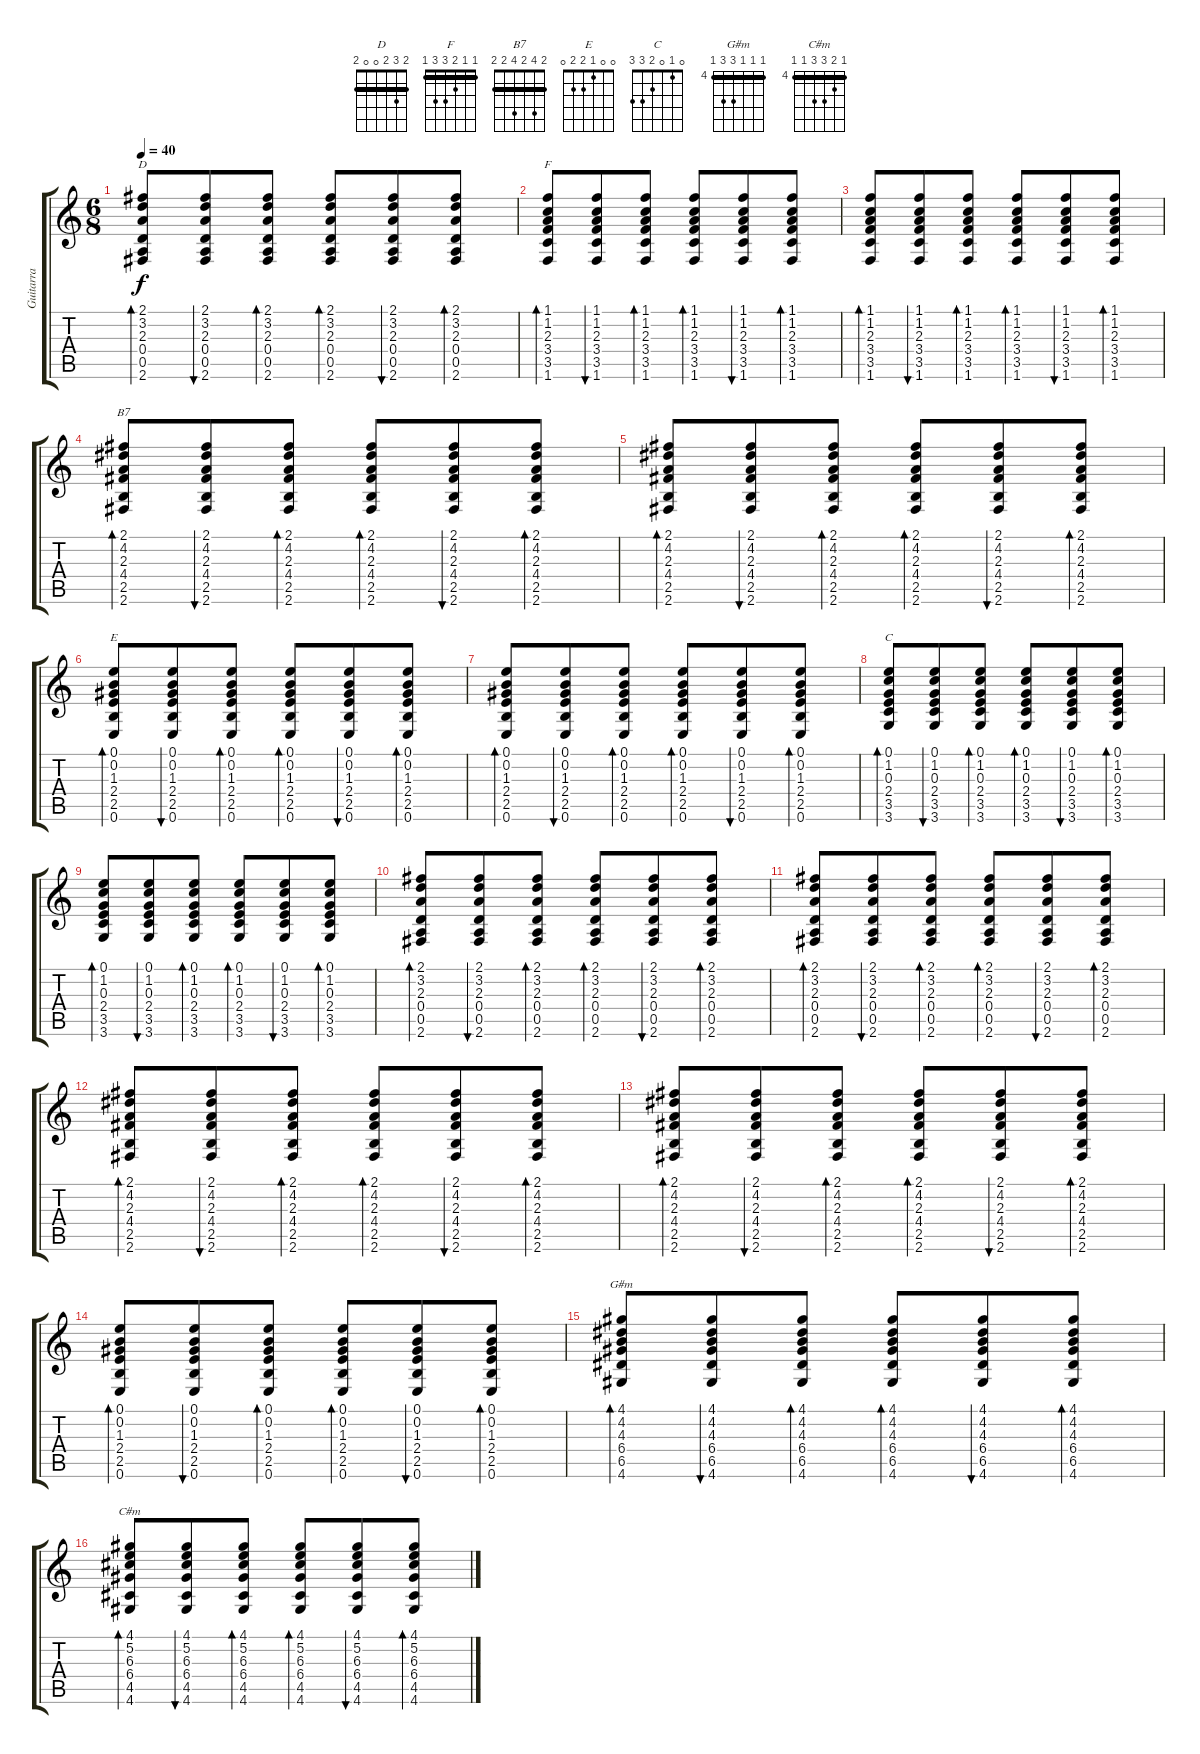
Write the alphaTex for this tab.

\track ("Guitarra" "Guitarra") {instrument acousticguitarnylon}
\staff {score tabs}
\tuning (E4 B3 G3 D3 A2 E2) {hide}
\chord ("D" 2 3 2 0 0 2) {barre 2}
\chord ("F" 1 1 2 3 3 1) {barre 1}
\chord ("B7" 2 4 2 4 2 2) {barre 2}
\chord ("E" 0 0 1 2 2 0)
\chord ("C" 0 1 0 2 3 3)
\chord ("G#m" 4 4 4 6 6 4) {firstfret 4 barre 4}
\chord ("C#m" 4 5 6 6 4 4) {firstfret 4 barre 4}
\ts (6 8)
\tempo 40
\clef g2
\ks c
(2.1 3.2 2.3 0.4 0.5 2.6).8{bd 30 ch "D" dy f} (2.1 3.2 2.3 0.4 0.5 2.6).8{bu 30} (2.1 3.2 2.3 0.4 0.5 2.6).8{bd 30} (2.1 3.2 2.3 0.4 0.5 2.6).8{bd 30} (2.1 3.2 2.3 0.4 0.5 2.6).8{bu 30} (2.1 3.2 2.3 0.4 0.5 2.6).8{bd 30} |
(1.1 1.2 2.3 3.4 3.5 1.6).8{bd 30 ch "F"} (1.1 1.2 2.3 3.4 3.5 1.6).8{bu 30} (1.1 1.2 2.3 3.4 3.5 1.6).8{bd 30} (1.1 1.2 2.3 3.4 3.5 1.6).8{bd 30} (1.1 1.2 2.3 3.4 3.5 1.6).8{bu 30} (1.1 1.2 2.3 3.4 3.5 1.6).8{bd 30} |
(1.1 1.2 2.3 3.4 3.5 1.6).8{bd 30} (1.1 1.2 2.3 3.4 3.5 1.6).8{bu 30} (1.1 1.2 2.3 3.4 3.5 1.6).8{bd 30} (1.1 1.2 2.3 3.4 3.5 1.6).8{bd 30} (1.1 1.2 2.3 3.4 3.5 1.6).8{bu 30} (1.1 1.2 2.3 3.4 3.5 1.6).8{bd 30} |
(2.1 4.2 2.3 4.4 2.5 2.6).8{bd 30 ch "B7"} (2.1 4.2 2.3 4.4 2.5 2.6).8{bu 30} (2.1 4.2 2.3 4.4 2.5 2.6).8{bd 30} (2.1 4.2 2.3 4.4 2.5 2.6).8{bd 30} (2.1 4.2 2.3 4.4 2.5 2.6).8{bu 30} (2.1 4.2 2.3 4.4 2.5 2.6).8{bd 30} |
(2.1 4.2 2.3 4.4 2.5 2.6).8{bd 30} (2.1 4.2 2.3 4.4 2.5 2.6).8{bu 30} (2.1 4.2 2.3 4.4 2.5 2.6).8{bd 30} (2.1 4.2 2.3 4.4 2.5 2.6).8{bd 30} (2.1 4.2 2.3 4.4 2.5 2.6).8{bu 30} (2.1 4.2 2.3 4.4 2.5 2.6).8{bd 30} |
(0.1 0.2 1.3 2.4 2.5 0.6).8{bd 30 ch "E"} (0.1 0.2 1.3 2.4 2.5 0.6).8{bu 30} (0.1 0.2 1.3 2.4 2.5 0.6).8{bd 30} (0.1 0.2 1.3 2.4 2.5 0.6).8{bd 30} (0.1 0.2 1.3 2.4 2.5 0.6).8{bu 30} (0.1 0.2 1.3 2.4 2.5 0.6).8{bd 30} |
(0.1 0.2 1.3 2.4 2.5 0.6).8{bd 30} (0.1 0.2 1.3 2.4 2.5 0.6).8{bu 30} (0.1 0.2 1.3 2.4 2.5 0.6).8{bd 30} (0.1 0.2 1.3 2.4 2.5 0.6).8{bd 30} (0.1 0.2 1.3 2.4 2.5 0.6).8{bu 30} (0.1 0.2 1.3 2.4 2.5 0.6).8{bd 30} |
(0.1 1.2 0.3 2.4 3.5 3.6).8{bd 30 ch "C"} (0.1 1.2 0.3 2.4 3.5 3.6).8{bu 30} (0.1 1.2 0.3 2.4 3.5 3.6).8{bd 30} (0.1 1.2 0.3 2.4 3.5 3.6).8{bd 30} (0.1 1.2 0.3 2.4 3.5 3.6).8{bu 30} (0.1 1.2 0.3 2.4 3.5 3.6).8{bd 30} |
(0.1 1.2 0.3 2.4 3.5 3.6).8{bd 30} (0.1 1.2 0.3 2.4 3.5 3.6).8{bu 30} (0.1 1.2 0.3 2.4 3.5 3.6).8{bd 30} (0.1 1.2 0.3 2.4 3.5 3.6).8{bd 30} (0.1 1.2 0.3 2.4 3.5 3.6).8{bu 30} (0.1 1.2 0.3 2.4 3.5 3.6).8{bd 30} |
(2.1 3.2 2.3 0.4 0.5 2.6).8{bd 30} (2.1 3.2 2.3 0.4 0.5 2.6).8{bu 30} (2.1 3.2 2.3 0.4 0.5 2.6).8{bd 30} (2.1 3.2 2.3 0.4 0.5 2.6).8{bd 30} (2.1 3.2 2.3 0.4 0.5 2.6).8{bu 30} (2.1 3.2 2.3 0.4 0.5 2.6).8{bd 30} |
(2.1 3.2 2.3 0.4 0.5 2.6).8{bd 30} (2.1 3.2 2.3 0.4 0.5 2.6).8{bu 30} (2.1 3.2 2.3 0.4 0.5 2.6).8{bd 30} (2.1 3.2 2.3 0.4 0.5 2.6).8{bd 30} (2.1 3.2 2.3 0.4 0.5 2.6).8{bu 30} (2.1 3.2 2.3 0.4 0.5 2.6).8{bd 30} |
(2.1 4.2 2.3 4.4 2.5 2.6).8{bd 30} (2.1 4.2 2.3 4.4 2.5 2.6).8{bu 30} (2.1 4.2 2.3 4.4 2.5 2.6).8{bd 30} (2.1 4.2 2.3 4.4 2.5 2.6).8{bd 30} (2.1 4.2 2.3 4.4 2.5 2.6).8{bu 30} (2.1 4.2 2.3 4.4 2.5 2.6).8{bd 30} |
(2.1 4.2 2.3 4.4 2.5 2.6).8{bd 30} (2.1 4.2 2.3 4.4 2.5 2.6).8{bu 30} (2.1 4.2 2.3 4.4 2.5 2.6).8{bd 30} (2.1 4.2 2.3 4.4 2.5 2.6).8{bd 30} (2.1 4.2 2.3 4.4 2.5 2.6).8{bu 30} (2.1 4.2 2.3 4.4 2.5 2.6).8{bd 30} |
(0.1 0.2 1.3 2.4 2.5 0.6).8{bd 30} (0.1 0.2 1.3 2.4 2.5 0.6).8{bu 30} (0.1 0.2 1.3 2.4 2.5 0.6).8{bd 30} (0.1 0.2 1.3 2.4 2.5 0.6).8{bd 30} (0.1 0.2 1.3 2.4 2.5 0.6).8{bu 30} (0.1 0.2 1.3 2.4 2.5 0.6).8{bd 30} |
(4.1 4.2 4.3 6.4 6.5 4.6).8{bd 30 ch "G#m"} (4.1 4.2 4.3 6.4 6.5 4.6).8{bu 30} (4.1 4.2 4.3 6.4 6.5 4.6).8{bd 30} (4.1 4.2 4.3 6.4 6.5 4.6).8{bd 30} (4.1 4.2 4.3 6.4 6.5 4.6).8{bu 30} (4.1 4.2 4.3 6.4 6.5 4.6).8{bd 30} |
(4.1 5.2 6.3 6.4 4.5 4.6).8{bd 30 ch "C#m"} (4.1 5.2 6.3 6.4 4.5 4.6).8{bu 30} (4.1 5.2 6.3 6.4 4.5 4.6).8{bd 30} (4.1 5.2 6.3 6.4 4.5 4.6).8{bd 30} (4.1 5.2 6.3 6.4 4.5 4.6).8{bu 30} (4.1 5.2 6.3 6.4 4.5 4.6).8{bd 30}
